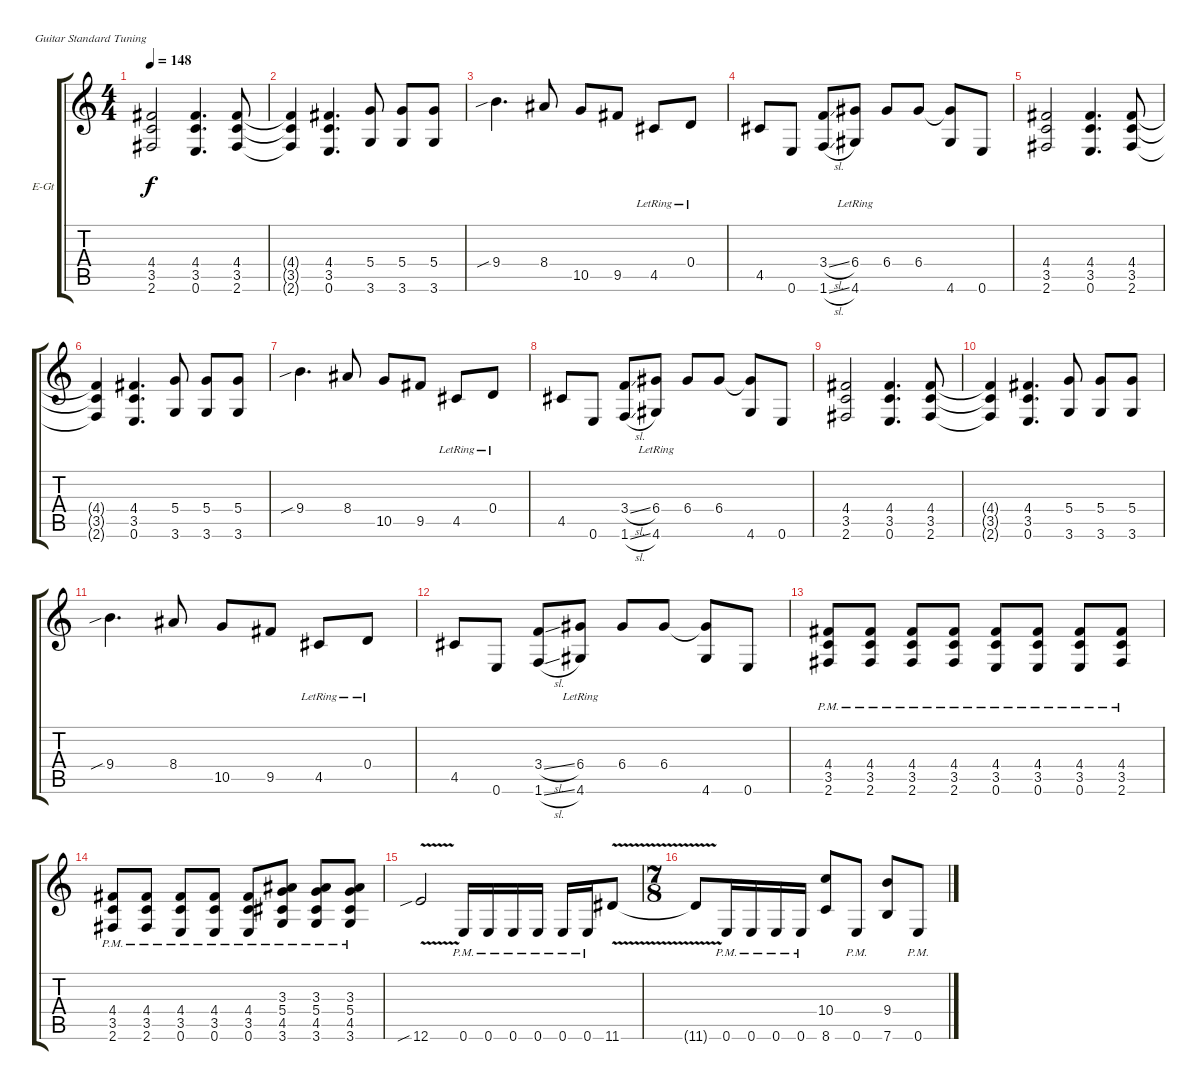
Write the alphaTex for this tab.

\bracketExtendMode groupsimilarinstruments
\firstSystemTrackNameOrientation horizontal
\otherSystemsTrackNameOrientation horizontal
\track ("Guitar 2" "E-Gt") {instrument overdrivenguitar}
\staff {score tabs}
\tuning (E4 B3 G3 D3 A2 E2)
\ts (4 4)
\beaming (8 2 2 2 2)
\tempo 148
\clef g2
\ks c
(4.4 3.5 2.6).2{dy f} (4.4 3.5 0.6).4{d} (4.4 3.5 2.6).8 |
(4.4{t} 3.5{t} 2.6{t}).4 (4.4 3.5 0.6).4{d} (5.4 3.6).8 (5.4 3.6).8 (5.4 3.6).8 |
9.4{sib}.4{d} 8.4.8 10.5.8 9.5.8 4.5{lr}.8 0.4{lr}.8 |
4.5.8 0.6.8 (3.4{sl} 1.6{sl}).8 (6.4 4.6{lr}).8 6.4.8 6.4.8 (6.4{t} 4.6).8 0.6.8 |
(4.4 3.5 2.6).2 (4.4 3.5 0.6).4{d} (4.4 3.5 2.6).8 |
(4.4{t} 3.5{t} 2.6{t}).4 (4.4 3.5 0.6).4{d} (5.4 3.6).8 (5.4 3.6).8 (5.4 3.6).8 |
9.4{sib}.4{d} 8.4.8 10.5.8 9.5.8 4.5{lr}.8 0.4{lr}.8 |
4.5.8 0.6.8 (3.4{sl} 1.6{sl}).8 (6.4 4.6{lr}).8 6.4.8 6.4.8 (6.4{t} 4.6).8 0.6.8 |
(4.4 3.5 2.6).2 (4.4 3.5 0.6).4{d} (4.4 3.5 2.6).8 |
(4.4{t} 3.5{t} 2.6{t}).4 (4.4 3.5 0.6).4{d} (5.4 3.6).8 (5.4 3.6).8 (5.4 3.6).8 |
9.4{sib}.4{d} 8.4.8 10.5.8 9.5.8 4.5{lr}.8 0.4{lr}.8 |
4.5.8 0.6.8 (3.4{sl} 1.6{sl}).8 (6.4 4.6{lr}).8 6.4.8 6.4.8 (6.4{t} 4.6).8 0.6.8 |
(4.4{pm} 3.5{pm} 2.6{pm}).8 (4.4{pm} 3.5{pm} 2.6{pm}).8 (4.4{pm} 3.5{pm} 2.6{pm}).8 (4.4{pm} 3.5{pm} 2.6{pm}).8 (4.4{pm} 3.5{pm} 0.6{pm}).8 (4.4{pm} 3.5{pm} 0.6{pm}).8 (4.4{pm} 3.5{pm} 0.6{pm}).8 (4.4{pm} 3.5{pm} 2.6{pm}).8 |
(4.4{pm} 3.5{pm} 2.6{pm}).8 (4.4{pm} 3.5{pm} 2.6{pm}).8 (4.4{pm} 3.5{pm} 0.6{pm}).8 (4.4{pm} 3.5{pm} 0.6{pm}).8 (4.4{pm} 3.5{pm} 0.6{pm}).8 (3.3{pm} 5.4{pm} 4.5{pm} 3.6{pm}).8 (3.3{pm} 5.4{pm} 4.5{pm} 3.6{pm}).8 (3.3{pm} 5.4{pm} 4.5{pm} 3.6{pm}).8 |
12.6{v sib}.2 0.6{pm}.16 0.6{pm}.16 0.6{pm}.16 0.6{pm}.16 0.6{pm}.16 0.6{pm}.16 11.6{v}.8 |
\ts (7 8)
\beaming (8 3 2 2)
11.6{v t}.8 0.6{pm}.16 0.6{pm}.16 0.6{pm}.16 0.6{pm}.16 (10.4 8.6).8 0.6{pm}.8 (9.4 7.6).8 0.6{pm}.8
